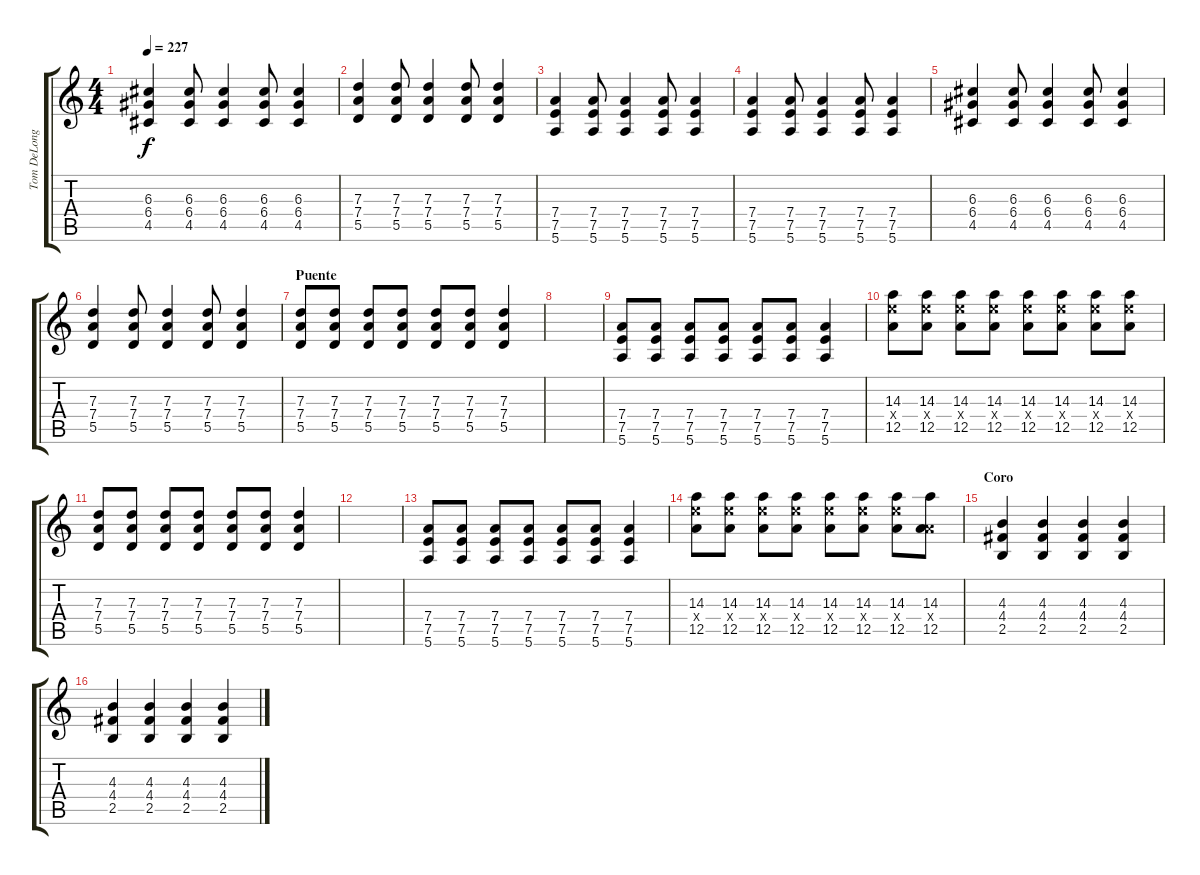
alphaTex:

\track ("Tom DeLonge - Guitarra" "Tom DeLong") {instrument distortionguitar}
\staff {score tabs}
\tuning (E4 B3 G3 D3 A2 E2) {hide}
\ts (4 4)
\tempo 227
\clef g2
\ks c
(6.3 6.4 4.5).4{dy f} (6.3 6.4 4.5).8 (6.3 6.4 4.5).4 (6.3 6.4 4.5).8 (6.3 6.4 4.5).4 |
(7.3 7.4 5.5).4 (7.3 7.4 5.5).8 (7.3 7.4 5.5).4 (7.3 7.4 5.5).8 (7.3 7.4 5.5).4 |
(7.4 7.5 5.6).4 (7.4 7.5 5.6).8 (7.4 7.5 5.6).4 (7.4 7.5 5.6).8 (7.4 7.5 5.6).4 |
(7.4 7.5 5.6).4 (7.4 7.5 5.6).8 (7.4 7.5 5.6).4 (7.4 7.5 5.6).8 (7.4 7.5 5.6).4 |
(6.3 6.4 4.5).4 (6.3 6.4 4.5).8 (6.3 6.4 4.5).4 (6.3 6.4 4.5).8 (6.3 6.4 4.5).4 |
(7.3 7.4 5.5).4 (7.3 7.4 5.5).8 (7.3 7.4 5.5).4 (7.3 7.4 5.5).8 (7.3 7.4 5.5).4 |
\section ("" "Puente")
(7.3 7.4 5.5).8 (7.3 7.4 5.5).8 (7.3 7.4 5.5).8 (7.3 7.4 5.5).8 (7.3 7.4 5.5).8 (7.3 7.4 5.5).8 (7.3 7.4 5.5).4 |
|
(7.4 7.5 5.6).8 (7.4 7.5 5.6).8 (7.4 7.5 5.6).8 (7.4 7.5 5.6).8 (7.4 7.5 5.6).8 (7.4 7.5 5.6).8 (7.4 7.5 5.6).4 |
(14.3 14.4{x} 12.5).8 (14.3 14.4{x} 12.5).8 (14.3 14.4{x} 12.5).8 (14.3 14.4{x} 12.5).8 (14.3 14.4{x} 12.5).8 (14.3 14.4{x} 12.5).8 (14.3 14.4{x} 12.5).8 (14.3 14.4{x} 12.5).8 |
(7.3 7.4 5.5).8 (7.3 7.4 5.5).8 (7.3 7.4 5.5).8 (7.3 7.4 5.5).8 (7.3 7.4 5.5).8 (7.3 7.4 5.5).8 (7.3 7.4 5.5).4 |
|
(7.4 7.5 5.6).8 (7.4 7.5 5.6).8 (7.4 7.5 5.6).8 (7.4 7.5 5.6).8 (7.4 7.5 5.6).8 (7.4 7.5 5.6).8 (7.4 7.5 5.6).4 |
(14.3 14.4{x} 12.5).8 (14.3 14.4{x} 12.5).8 (14.3 14.4{x} 12.5).8 (14.3 14.4{x} 12.5).8 (14.3 14.4{x} 12.5).8 (14.3 14.4{x} 12.5).8 (14.3 14.4{x} 12.5).8 (14.3 7.4{x} 12.5).8 |
\section ("" "Coro")
(4.3 4.4 2.5).4 (4.3 4.4 2.5).4 (4.3 4.4 2.5).4 (4.3 4.4 2.5).4 |
(4.3 4.4 2.5).4 (4.3 4.4 2.5).4 (4.3 4.4 2.5).4 (4.3 4.4{ss} 2.5{ss}).4
